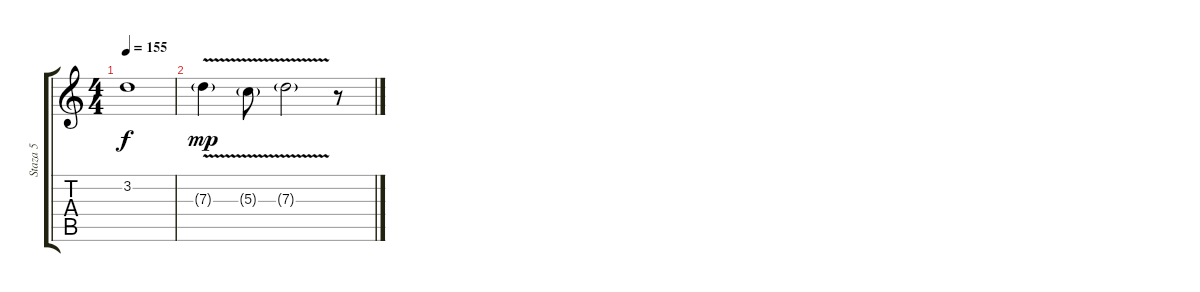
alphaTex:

\track ("Staza 5" "Staza 5") {instrument overdrivenguitar}
\staff {score tabs}
\tuning (E4 B3 G3 D3 A2 E2) {hide}
\ts (4 4)
\tempo 155
\clef g2
\ks c
3.2.1{dy f} |
7.3{v g}.4{dy mp} 5.3{v g}.8 7.3{v g}.2 r.8
